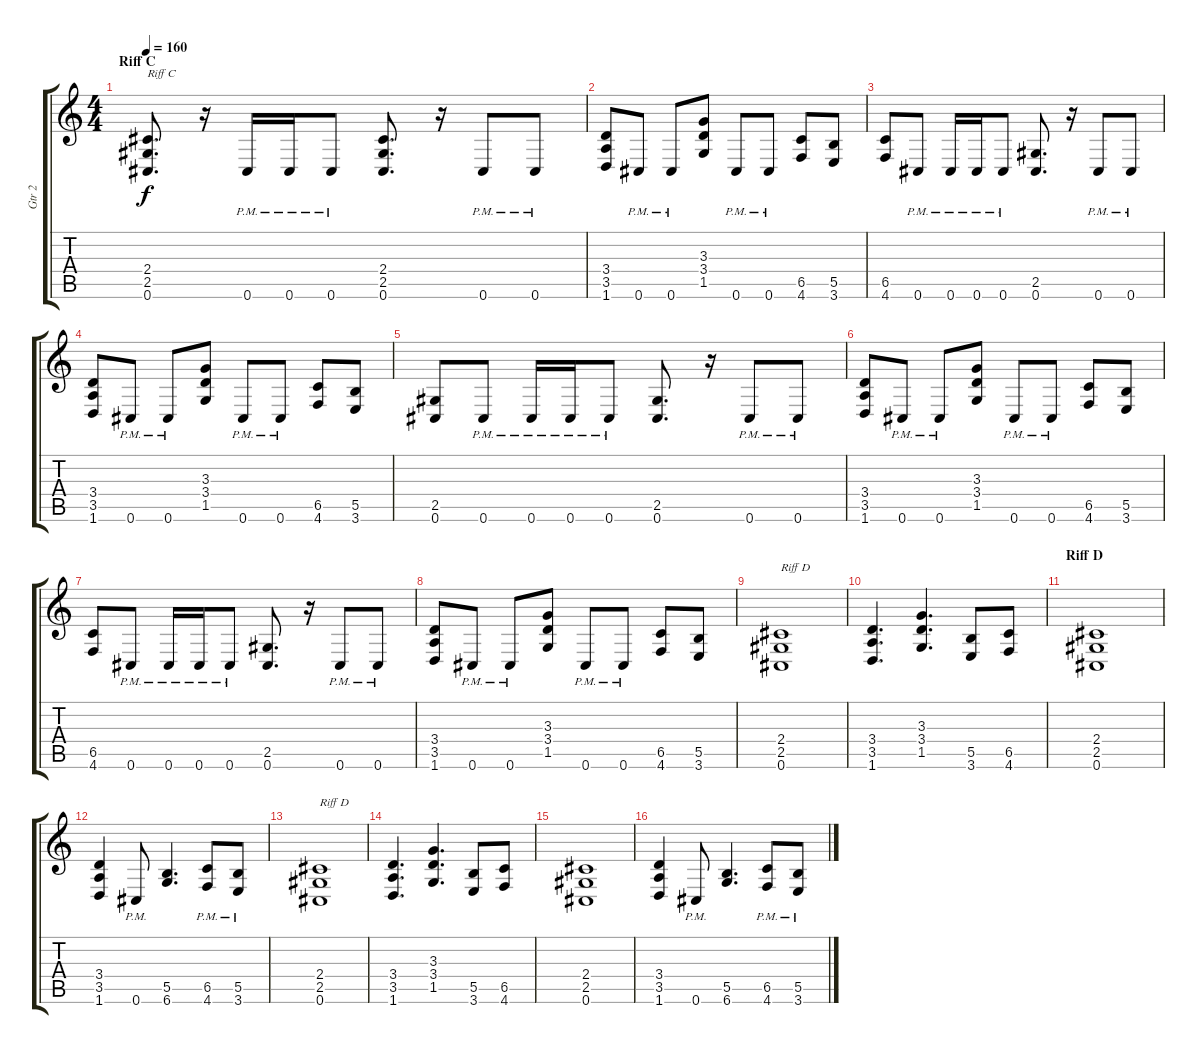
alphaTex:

\track ("Gtr 2" "Gtr 2") {instrument overdrivenguitar}
\staff {score tabs}
\tuning (Db4 Ab3 E3 B2 Gb2 Db2) {hide}
\ts (4 4)
\section ("" "Riff C")
\tempo 160
\clef g2
\ks c
(2.4 2.5 0.6).8{d txt "Riff C" dy f} r.16 0.6{pm}.16 0.6{pm}.16 0.6{pm}.8 (2.4 2.5 0.6).8{d} r.16 0.6{pm}.8 0.6{pm}.8 |
(3.4 3.5 1.6).8 0.6{pm}.8 0.6{pm}.8 (3.3 3.4 1.5).8 0.6{pm}.8 0.6{pm}.8 (6.5 4.6).8 (5.5 3.6).8 |
(6.5 4.6).8 0.6{pm}.8 0.6{pm}.16 0.6{pm}.16 0.6{pm}.8 (2.5 0.6).8{d} r.16 0.6{pm}.8 0.6{pm}.8 |
(3.4 3.5 1.6).8 0.6{pm}.8 0.6{pm}.8 (3.3 3.4 1.5).8 0.6{pm}.8 0.6{pm}.8 (6.5 4.6).8 (5.5 3.6).8 |
(2.5 0.6).8 0.6{pm}.8 0.6{pm}.16 0.6{pm}.16 0.6{pm}.8 (2.5 0.6).8{d} r.16 0.6{pm}.8 0.6{pm}.8 |
(3.4 3.5 1.6).8 0.6{pm}.8 0.6{pm}.8 (3.3 3.4 1.5).8 0.6{pm}.8 0.6{pm}.8 (6.5 4.6).8 (5.5 3.6).8 |
(6.5 4.6).8 0.6{pm}.8 0.6{pm}.16 0.6{pm}.16 0.6{pm}.8 (2.5 0.6).8{d} r.16 0.6{pm}.8 0.6{pm}.8 |
(3.4 3.5 1.6).8 0.6{pm}.8 0.6{pm}.8 (3.3 3.4 1.5).8 0.6{pm}.8 0.6{pm}.8 (6.5 4.6).8 (5.5 3.6).8 |
(2.4 2.5 0.6).1{txt "Riff D"} |
(3.4 3.5 1.6).4{d} (3.3 3.4 1.5).4{d} (5.5 3.6).8 (6.5 4.6).8 |
\section ("" "Riff D")
(2.4 2.5 0.6).1 |
(3.4 3.5 1.6).4 0.6{pm}.8 (5.5 6.6).4{d} (6.5{pm} 4.6{pm}).8 (5.5{pm} 3.6{pm}).8 |
(2.4 2.5 0.6).1{txt "Riff D"} |
(3.4 3.5 1.6).4{d} (3.3 3.4 1.5).4{d} (5.5 3.6).8 (6.5 4.6).8 |
(2.4 2.5 0.6).1 |
(3.4 3.5 1.6).4 0.6{pm}.8 (5.5 6.6).4{d} (6.5{pm} 4.6{pm}).8 (5.5{pm} 3.6{pm}).8
